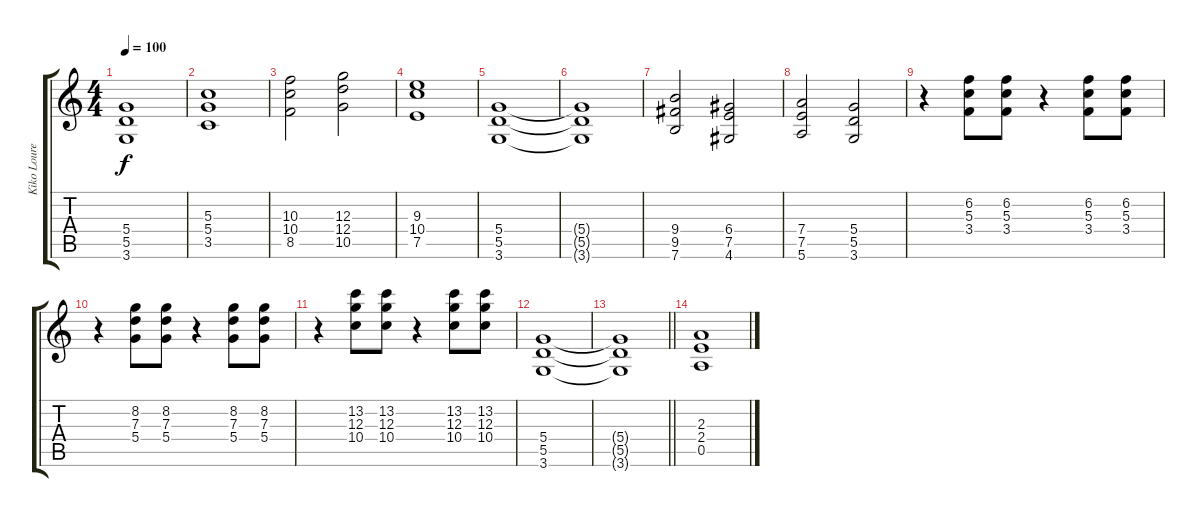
\track ("Kiko Loureiro" "Kiko Loure") {instrument distortionguitar}
\staff {score tabs}
\tuning (E4 B3 G3 D3 A2 E2) {hide}
\ts (4 4)
\tempo 100
\clef g2
\ks c
(5.4 5.5 3.6).1{dy f} |
(5.3 5.4 3.5).1 |
(10.3 10.4 8.5).2 (12.3 12.4 10.5).2 |
(9.3 10.4 7.5).1 |
(5.4 5.5 3.6).1 |
(5.4{t} 5.5{t} 3.6{t}).1 |
(9.4 9.5 7.6).2 (6.4 7.5 4.6).2 |
(7.4 7.5 5.6).2 (5.4 5.5 3.6).2 |
r.4 (6.2 5.3 3.4).8 (6.2 5.3 3.4).8 r.4 (6.2 5.3 3.4).8 (6.2 5.3 3.4).8 |
r.4 (8.2 7.3 5.4).8 (8.2 7.3 5.4).8 r.4 (8.2 7.3 5.4).8 (8.2 7.3 5.4).8 |
r.4 (13.2 12.3 10.4).8 (13.2 12.3 10.4).8 r.4 (13.2 12.3 10.4).8 (13.2 12.3 10.4).8 |
(5.4 5.5 3.6).1 |
\barLineRight lightlight
(5.4{t} 5.5{t} 3.6{t}).1 |
(2.3 2.4 0.5).1
